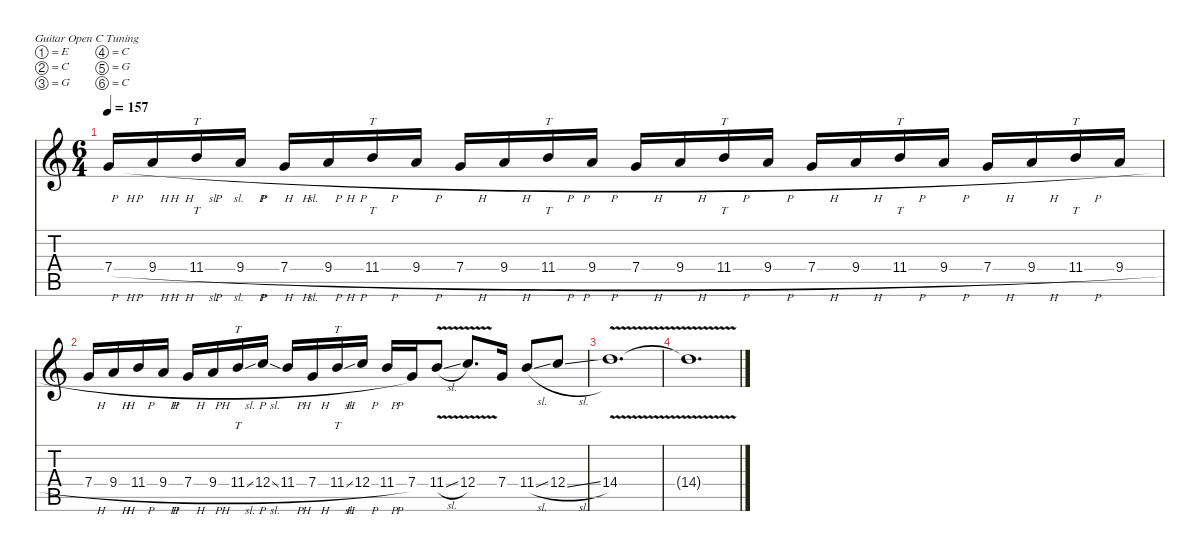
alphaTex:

\defaultSystemsLayout 4
\hideDynamics
\bracketExtendMode nobrackets
\singleTrackTrackNamePolicy hidden
\multiTrackTrackNamePolicy hidden
\firstSystemTrackNameMode fullname
\firstSystemTrackNameOrientation horizontal
\otherSystemsTrackNameOrientation horizontal
\track ("Leads" "dist.guit.") {instrument distortionguitar}
\staff {score tabs}
\tuning (E4 C4 G3 C3 G2 C2)
\ts (6 4)
\tempo 157
\clef g2
\ks c
7.4{h}.16{dy f beam Up} 9.4{h}.16{beam Up} 11.4{h}.16{tt beam Up} 9.4{h}.16{beam Up} 7.4{h}.16{beam Up} 9.4{h}.16{beam Up} 11.4{h}.16{tt beam Up} 9.4{h}.16{beam Up} 7.4{h}.16{beam Up} 9.4{h}.16{beam Up} 11.4{h}.16{tt beam Up} 9.4{h}.16{beam Up} 7.4{h}.16{beam Up} 9.4{h}.16{beam Up} 11.4{h}.16{tt beam Up} 9.4{h}.16{beam Up} 7.4{h}.16{beam Up} 9.4{h}.16{beam Up} 11.4{h}.16{tt beam Up} 9.4{h}.16{beam Up} 7.4{h}.16{beam Up} 9.4{h}.16{beam Up} 11.4{h}.16{tt beam Up} 9.4{h}.16{beam Up} |
7.4{h}.16{beam Up} 9.4{h}.16{beam Up} 11.4{h}.16{beam Up} 9.4{h}.16{beam Up} 7.4{h}.16{beam Up} 9.4{h}.16{beam Up} 11.4{sl}.16{tt beam Up} 12.4{sl}.16{beam Up} 11.4{h}.16{beam Up} 7.4{h}.16{beam Up} 11.4{sl}.16{tt beam Up} 12.4{h}.16{beam Up} 11.4{h}.16{beam Up} 7.4.16{beam Up} 11.4{v sl}.8{beam Up} 12.4{v}.8{d beam Up} 7.4.16{beam Up} 11.4{sl}.8{beam Up} 12.4{sl}.8{beam Up} |
14.4{v}.1{d beam Down} |
14.4{v t}.1{d beam Down}
